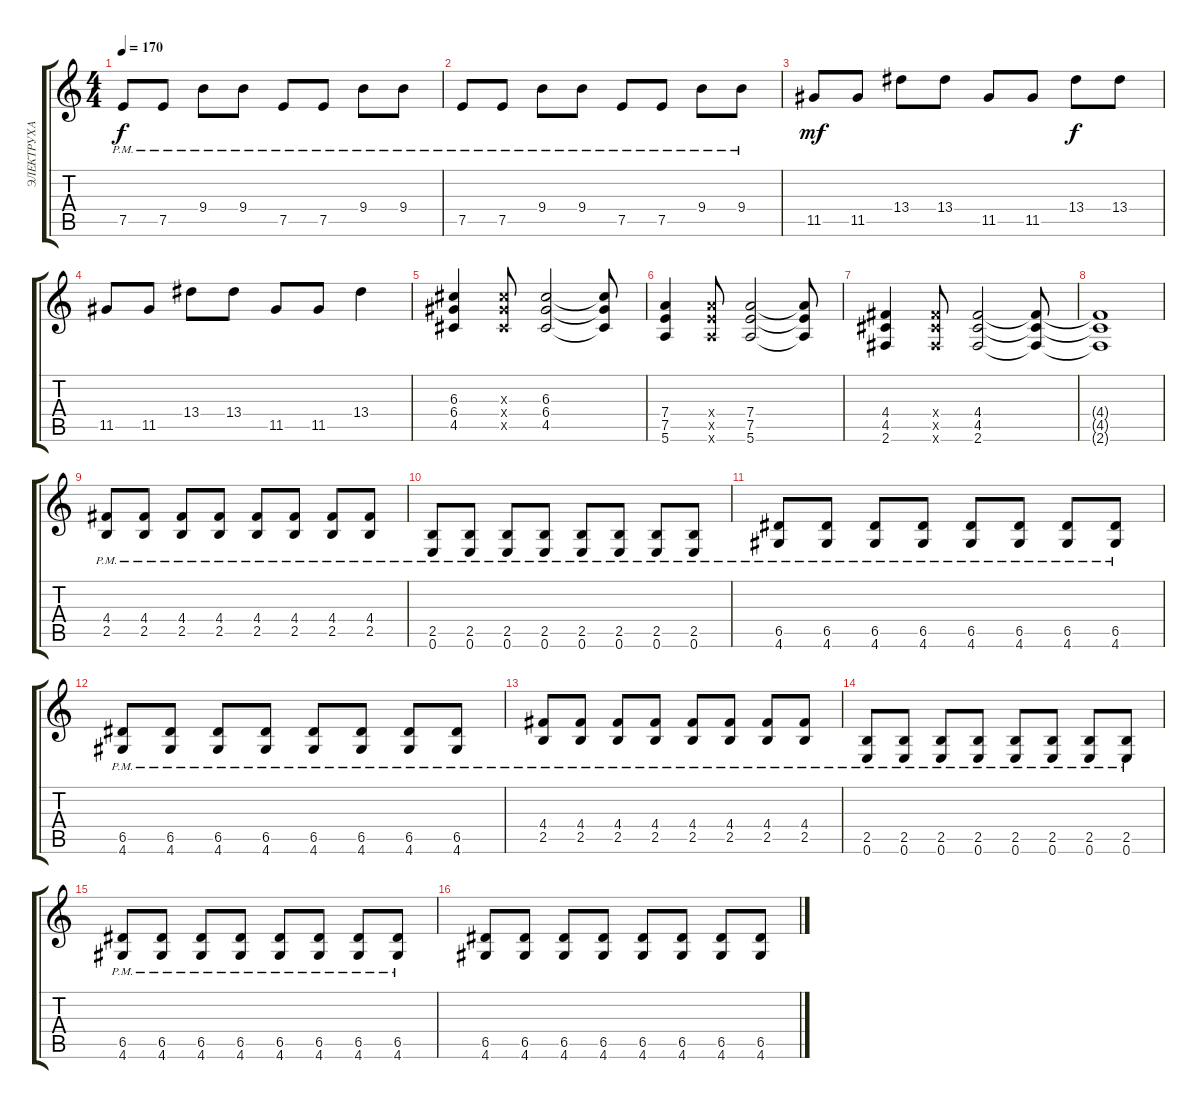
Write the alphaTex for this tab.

\track ("ЭЛЕКТРУХА" "ЭЛЕКТРУХА") {instrument distortionguitar}
\staff {score tabs}
\tuning (E4 B3 G3 D3 A2 E2) {hide}
\ts (4 4)
\tempo 170
\clef g2
\ks c
7.5{pm}.8{dy f} 7.5{pm}.8 9.4{pm}.8 9.4{pm}.8 7.5{pm}.8 7.5{pm}.8 9.4{pm}.8 9.4{pm}.8 |
7.5{pm}.8 7.5{pm}.8 9.4{pm}.8 9.4{pm}.8 7.5{pm}.8 7.5{pm}.8 9.4{pm}.8 9.4{pm}.8 |
11.5.8{dy mf} 11.5.8 13.4.8 13.4.8 11.5.8 11.5.8 13.4.8{dy f} 13.4.8 |
11.5.8 11.5.8 13.4.8 13.4.8 11.5.8 11.5.8 13.4.4 |
(6.3 6.4 4.5).4 (6.3{x} 6.4{x} 4.5{x}).8 (6.3 6.4 4.5).2 (6.3{t} 6.4{t} 4.5{t}).8 |
(7.4 7.5 5.6).4 (7.4{x} 7.5{x} 5.6{x}).8 (7.4 7.5 5.6).2 (7.4{t} 7.5{t} 5.6{t}).8 |
(4.4 4.5 2.6).4 (4.4{x} 4.5{x} 2.6{x}).8 (4.4 4.5 2.6).2 (4.4{t} 4.5{t} 2.6{t}).8 |
(4.4{t} 4.5{t} 2.6{t}).1 |
(4.4{pm} 2.5{pm}).8 (4.4{pm} 2.5{pm}).8 (4.4{pm} 2.5{pm}).8 (4.4{pm} 2.5{pm}).8 (4.4{pm} 2.5{pm}).8 (4.4{pm} 2.5{pm}).8 (4.4{pm} 2.5{pm}).8 (4.4{pm} 2.5{pm}).8 |
(2.5{pm} 0.6{pm}).8 (2.5{pm} 0.6{pm}).8 (2.5{pm} 0.6{pm}).8 (2.5{pm} 0.6{pm}).8 (2.5{pm} 0.6{pm}).8 (2.5{pm} 0.6{pm}).8 (2.5{pm} 0.6{pm}).8 (2.5{pm} 0.6{pm}).8 |
(6.5{pm} 4.6{pm}).8 (6.5{pm} 4.6{pm}).8 (6.5{pm} 4.6{pm}).8 (6.5{pm} 4.6{pm}).8 (6.5{pm} 4.6{pm}).8 (6.5{pm} 4.6{pm}).8 (6.5{pm} 4.6{pm}).8 (6.5{pm} 4.6{pm}).8 |
(6.5{pm} 4.6{pm}).8 (6.5{pm} 4.6{pm}).8 (6.5{pm} 4.6{pm}).8 (6.5{pm} 4.6{pm}).8 (6.5{pm} 4.6{pm}).8 (6.5{pm} 4.6{pm}).8 (6.5{pm} 4.6{pm}).8 (6.5{pm} 4.6{pm}).8 |
(4.4{pm} 2.5{pm}).8 (4.4{pm} 2.5{pm}).8 (4.4{pm} 2.5{pm}).8 (4.4{pm} 2.5{pm}).8 (4.4{pm} 2.5{pm}).8 (4.4{pm} 2.5{pm}).8 (4.4{pm} 2.5{pm}).8 (4.4{pm} 2.5{pm}).8 |
(2.5{pm} 0.6{pm}).8 (2.5{pm} 0.6{pm}).8 (2.5{pm} 0.6{pm}).8 (2.5{pm} 0.6{pm}).8 (2.5{pm} 0.6{pm}).8 (2.5{pm} 0.6{pm}).8 (2.5{pm} 0.6{pm}).8 (2.5{pm} 0.6{pm}).8 |
(6.5{pm} 4.6{pm}).8 (6.5{pm} 4.6{pm}).8 (6.5{pm} 4.6{pm}).8 (6.5{pm} 4.6{pm}).8 (6.5{pm} 4.6{pm}).8 (6.5{pm} 4.6{pm}).8 (6.5{pm} 4.6{pm}).8 (6.5{pm} 4.6{pm}).8 |
(6.5 4.6).8 (6.5 4.6).8 (6.5 4.6).8 (6.5 4.6).8 (6.5 4.6).8 (6.5 4.6).8 (6.5 4.6).8 (6.5 4.6).8
